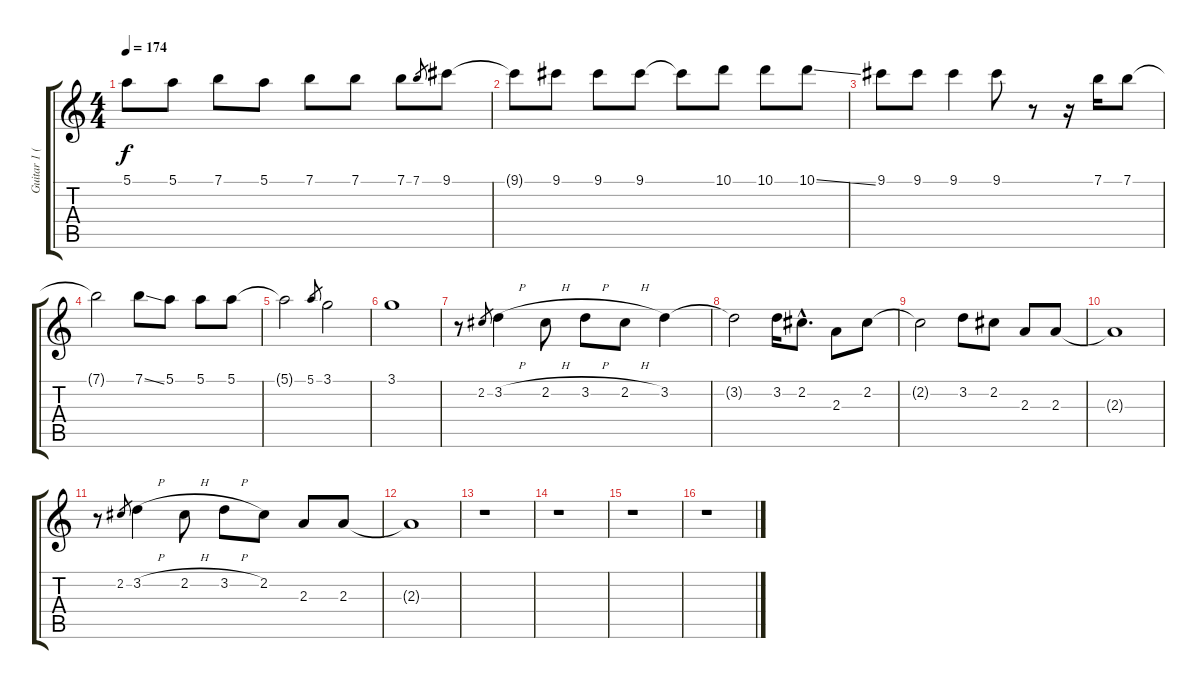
\track ("Guitar 1 (Light Dist.)" "Guitar 1 (") {instrument electricguitarclean}
\staff {score tabs}
\tuning (E4 B3 G3 D3 A2 E2) {hide}
\ts (4 4)
\tempo 174
\clef g2
\ks c
5.1{t}.8{dy f} 5.1.8 7.1.8 5.1.8 7.1.8 7.1.8 7.1.8 7.1.8{gr} 9.1.8 |
9.1{t}.8 9.1.8 9.1.8 9.1.8 9.1{t}.8 10.1.8 10.1.8 10.1{ss}.8 |
9.1.8 9.1.8 9.1.4 9.1.8 r.8 r.16 7.1.16 7.1.8 |
7.1{t}.2 7.1{ss}.8 5.1.8 5.1.8 5.1.8 |
5.1{t}.2 5.1.8{gr} 3.1.2 |
3.1.1 |
r.8 2.2.8{gr} 3.2{h}.4 2.2{h}.8 3.2{h}.8 2.2{h}.8 3.2.4 |
3.2{t}.2 3.2.16 2.2{hac}.8{d} 2.3.8 2.2.8 |
2.2{t}.2 3.2.8 2.2.8 2.3.8 2.3.8 |
2.3{t}.1 |
r.8 2.2.8{gr} 3.2{h}.4 2.2{h}.8 3.2{h}.8 2.2.8 2.3.8 2.3.8 |
2.3{t}.1 |
r.1 |
r.1 |
r.1 |
r.1
